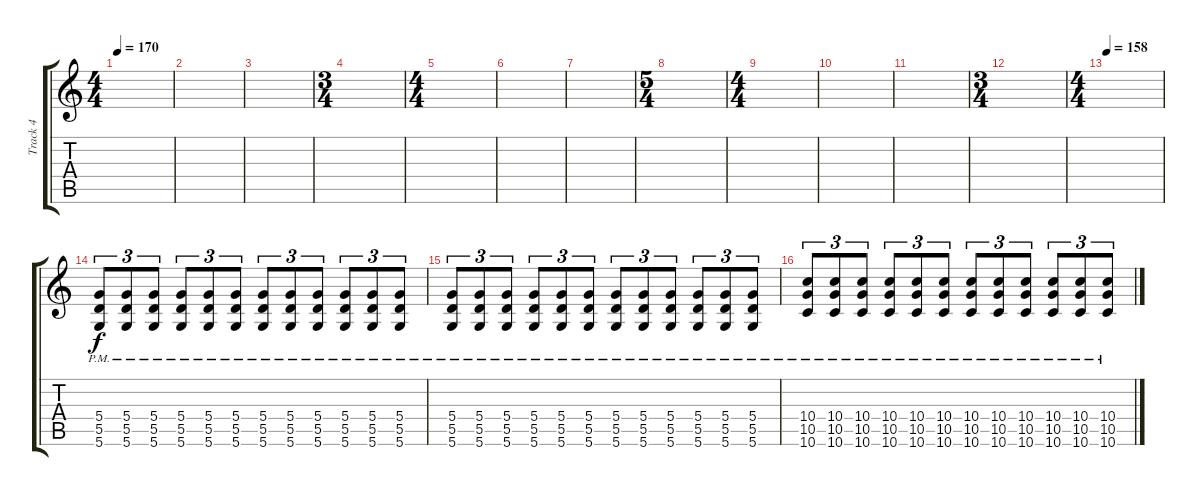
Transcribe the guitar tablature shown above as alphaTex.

\track ("Track 4" "Track 4") {instrument overdrivenguitar}
\staff {score tabs}
\tuning (E4 B3 G3 D3 A2 D2) {hide}
\ts (4 4)
\tempo 170
\clef g2
\ks c
|
|
|
\ts (3 4)
|
\ts (4 4)
|
|
|
\ts (5 4)
|
\ts (4 4)
|
|
|
\ts (3 4)
|
\ts (4 4)
\tempo 158
|
(5.4{pm} 5.5{pm} 5.6{pm}).8{tu (3 2)} (5.4{pm} 5.5{pm} 5.6{pm}).8{tu (3 2)} (5.4{pm} 5.5{pm} 5.6{pm}).8{tu (3 2)} (5.4{pm} 5.5{pm} 5.6{pm}).8{tu (3 2)} (5.4{pm} 5.5{pm} 5.6{pm}).8{tu (3 2)} (5.4{pm} 5.5{pm} 5.6{pm}).8{tu (3 2)} (5.4{pm} 5.5{pm} 5.6{pm}).8{tu (3 2)} (5.4{pm} 5.5{pm} 5.6{pm}).8{tu (3 2)} (5.4{pm} 5.5{pm} 5.6{pm}).8{tu (3 2)} (5.4{pm} 5.5{pm} 5.6{pm}).8{tu (3 2)} (5.4{pm} 5.5{pm} 5.6{pm}).8{tu (3 2)} (5.4{pm} 5.5{pm} 5.6{pm}).8{tu (3 2)} |
(5.4{pm} 5.5{pm} 5.6{pm}).8{tu (3 2)} (5.4{pm} 5.5{pm} 5.6{pm}).8{tu (3 2)} (5.4{pm} 5.5{pm} 5.6{pm}).8{tu (3 2)} (5.4{pm} 5.5{pm} 5.6{pm}).8{tu (3 2)} (5.4{pm} 5.5{pm} 5.6{pm}).8{tu (3 2)} (5.4{pm} 5.5{pm} 5.6{pm}).8{tu (3 2)} (5.4{pm} 5.5{pm} 5.6{pm}).8{tu (3 2)} (5.4{pm} 5.5{pm} 5.6{pm}).8{tu (3 2)} (5.4{pm} 5.5{pm} 5.6{pm}).8{tu (3 2)} (5.4{pm} 5.5{pm} 5.6{pm}).8{tu (3 2)} (5.4{pm} 5.5{pm} 5.6{pm}).8{tu (3 2)} (5.4{pm} 5.5{pm} 5.6{pm}).8{tu (3 2)} |
(10.4{pm} 10.5{pm} 10.6{pm}).8{tu (3 2)} (10.4{pm} 10.5{pm} 10.6{pm}).8{tu (3 2)} (10.4{pm} 10.5{pm} 10.6{pm}).8{tu (3 2)} (10.4{pm} 10.5{pm} 10.6{pm}).8{tu (3 2)} (10.4{pm} 10.5{pm} 10.6{pm}).8{tu (3 2)} (10.4{pm} 10.5{pm} 10.6{pm}).8{tu (3 2)} (10.4{pm} 10.5{pm} 10.6{pm}).8{tu (3 2)} (10.4{pm} 10.5{pm} 10.6{pm}).8{tu (3 2)} (10.4{pm} 10.5{pm} 10.6{pm}).8{tu (3 2)} (10.4{pm} 10.5{pm} 10.6{pm}).8{tu (3 2)} (10.4{pm} 10.5{pm} 10.6{pm}).8{tu (3 2)} (10.4{pm} 10.5{pm} 10.6{pm}).8{tu (3 2)}
